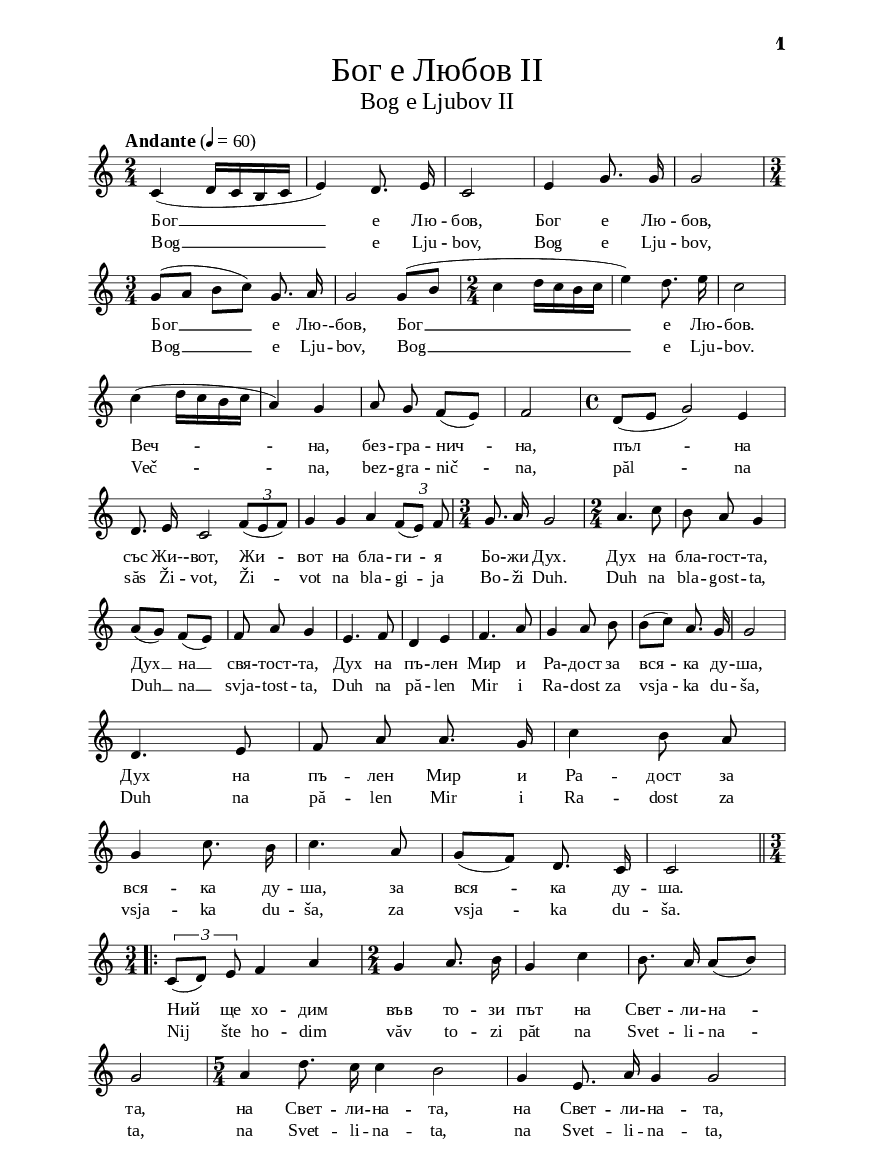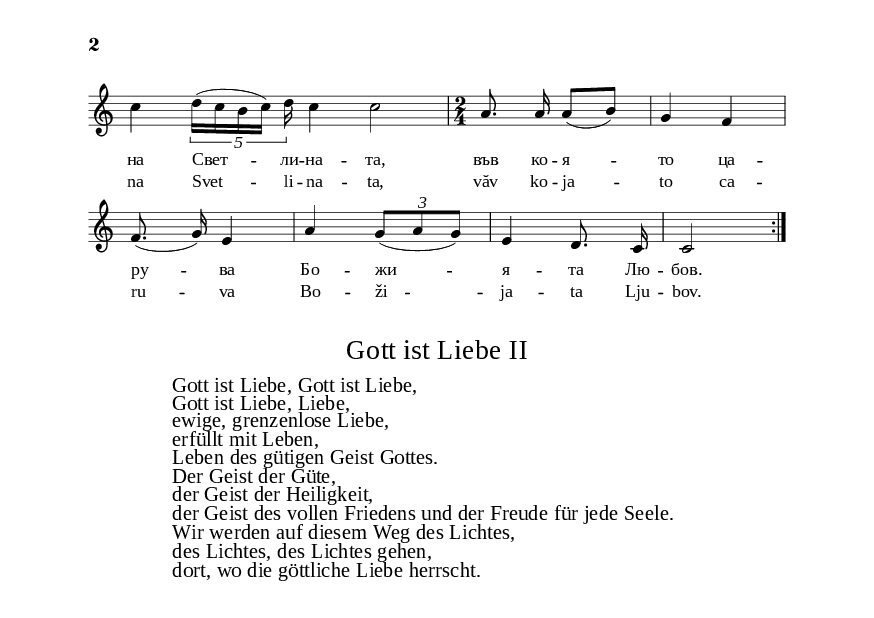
\version "2.24.3"

% include paper part and global functions
\include "include/globals.ily"

\bookpart {
  \label #'ref166
  \tocItem \markup "Бог е Любов II – Bog e Ljubov II"
  \include "include/bookpart-paper.ily"
  \score {
    \include "include/score-layout.ily"

    \new Voice \absolute {
      \clef treble
      \key c \major
      \time 2/4
      \tempoFunc "Andante" 4 "60"
      \autoBeamOff
      c'4 (  d'16 [  c'16  b16  c'16 ]
      | % 2
      e'4 )  d'8.  e'16 | % 3
      c'2 | % 4
      e'4  g'8.  g'16 | % 5
      g'2 \break | % 6
      \time 3/4 g'8 ( [  a'8 ]  b'8 [  c''8 ) ]  % 7
      g'8.   a'16 |  g'2 % 8
      g'8 ( [  b'8 ] | % 9
      \time 2/4 c''4  d''16 [  c''16  b'16
      c''16 ] |
      e''4 )  d''8.  e''16 | % 11
      c''2 \break | % 12
      c''4 (  d''16 [  c''16  b'16
      c''16 ] | % 13
      a'4 )  g'4 | % 14
      a'8  g'8  f'8 ( [  e'8 ) ] | % 15
      f'2 | % 16
      \time 4/4  | % 16
      d'8 ( [  e'8  ]  g'2 ) e'4 | \break % 17
      d'8.  e'16  c'2 \once \omit
      TupletBracket
      \times 2/3  {
        f'8 ( [  e'8  f'8 ) ]
      }
      |  % 18
      g'4  g'4  a'4 \once \omit TupletBracket
      \times 2/3  {
        f'8 ( [  e'8 )  ] f'8
      }
      | % 19
      \time 3/4  | % 19
      g'8.  a'16  g'2 |
      \time 2/4  |
      a'4.  c''8 |  % 21
      b'8  a'8  g'4 |  % 22
      a'8 ( [  g'8 ) ]  f'8 ( [  e'8 ) ]
      | % 23
      f'8  a'8  g'4 | % 24
      e'4.  f'8 | % 25
      d'4  e'4 | % 26
      f'4.  a'8   | % 27
      g'4  a'8  b'8 | % 28
      b'8 ( [  c''8 ) ]  a'8.  g'16 | % 29
      g'2 \break |
      d'4.  e'8 | % 31
      f'8  a'8  a'8.  g'16 | % 32
      c''4  b'8  a'8 \break | % 33
      g'4  c''8.  b'16 | % 34
      c''4.  a'8 | % 35
      g'8 ( [  f'8 ) ]  d'8.  c'16 | % 36
      c'2 \break
      \bar ".|:-||"

      | % 37
      \time 3/4  | % 37

      \times 2/3  {
        c'8 ( [  d'8 ) ]  e'8
      }
      f'4  a'4 | % 38
      \time 2/4  | % 38
      g'4  a'8.   b'16   | % 39
      g'4  c''4  |
      b'8.  a'16  a'8 ( [  b'8 ) ] | % 41
      g'2  | % 42
      \time 5/4  | % 42
      a'4  d''8.  c''16  c''4
      b'2 | % 43
      g'4  e'8.  a'16  g'4  g'2 | \break % 44
      c''4
      \times 4/5  {
        d''16 ( [  c''16  b'16
        c''16 )  ] d''16
      }
      c''4  c''2  | % 45
      \time 2/4  | % 45
      a'8.  a'16  a'8 ( [  b'8 ) ] | % 46
      g'4  f'4 | \break % 47
      f'8. (  g'16 )  e'4 | % 48
      a'4 \once \omit TupletBracket
      \times 2/3  {
        g'8 ( [  a'8  g'8 ) ]
      }
      | % 49
      e'4  d'8.  c'16 |
      c'2
      \bar ":|."
    }

    \addlyrics {
      Бог __ е Лю -- бов,
      Бог е Лю -- бов, Бог __    е
      "Лю-" -- бов, Бог __
      е Лю -- бов. Веч --
      на, без -- гра -- нич
      -- на, пъл -- на със "Жи-" --
      вот, Жи --  вот на бла -- ги
      -- я Бо -- жи Дух. Дух на бла --
      гост -- та, Дух __  на __  свя --
      тост -- та, Дух на пъ -- лен Мир
      и Ра -- дост за вся -- ка ду --
      ша, Дух на пъ -- лен Мир и Ра --
      дост за вся -- ка ду -- ша, за
      вся -- ка ду -- ша. Ний  ще
      хо -- дим във то -- зи път на
      Свет -- ли -- на -- та, на Свет --
      ли -- на -- та, на Свет -- ли -- на --
      та, на Свет --   ли -- на --
      та, във ко -- я -- то ца -- ру
      -- ва Бо -- жи --  я -- та
      Лю -- бов.}
      \addlyrics {
        Bog __ e Lju -- bov,
        Bog e Lju -- bov, Bog __    e
        Lju -- bov, Bog __
        e Lju -- bov. Več --
        na, bez -- gra -- nič
        -- na, păl -- na săs Ži --
        vot, Ži --  vot na bla -- gi
        -- ja Bo -- ži Duh. Duh na bla --
        gost -- ta, Duh __ na __  svja --
        tost -- ta, Duh na pă -- len Mir
        i Ra -- dost za vsja -- ka du --
        ša, Duh na pă -- len Mir i Ra --
        dost za vsja -- ka du -- ša, za
        vsja -- ka du -- ša. Nij  šte
        ho -- dim văv to -- zi păt na
        Svet -- li -- na -- ta, na Svet --
        li -- na -- ta, na Svet -- li -- na --
        ta, na Svet --   li -- na --
        ta, văv ko -- ja -- to ca -- ru
        -- va Bo -- ži --  ja -- ta
        Lju -- bov.}

        \header {
          title = \titleFunc "Бог е Любов II" "Bog e Ljubov II"
        }

        \midi{}

      } % score

  \markup \empty-two

      % include foreign translation(s) of the song
      \version "2.24.3"

\markup \fill-line { \fontsize #deTitleFontSize "Gott ist Liebe II" }
\markup \null
\markup \null
\markup \fontsize #deCoupletFontSize {
  \hspace #10
  \override #`(baseline-skip . ,deCoupletBaselineSkip)
  \column {


    \line { " " Gott ist Liebe, Gott ist Liebe, }

    \line { " " Gott ist Liebe, Liebe,}

    \line { " " ewige, grenzenlose Liebe, }

    \line { " " erfüllt mit Leben, }

    \line { " " Leben des gütigen Geist Gottes. }

    \line { " " Der Geist der Güte, }

    \line { " " der Geist der Heiligkeit,}

    \line { " " der Geist des vollen Friedens und der Freude für jede Seele.}

    \line { " " Wir werden auf diesem Weg des Lichtes,}
    \line { " "  des Lichtes, des Lichtes gehen,  }
    
    \line { " " dort, wo die göttliche Liebe herrscht.}



  }


}


    } % bookpart


